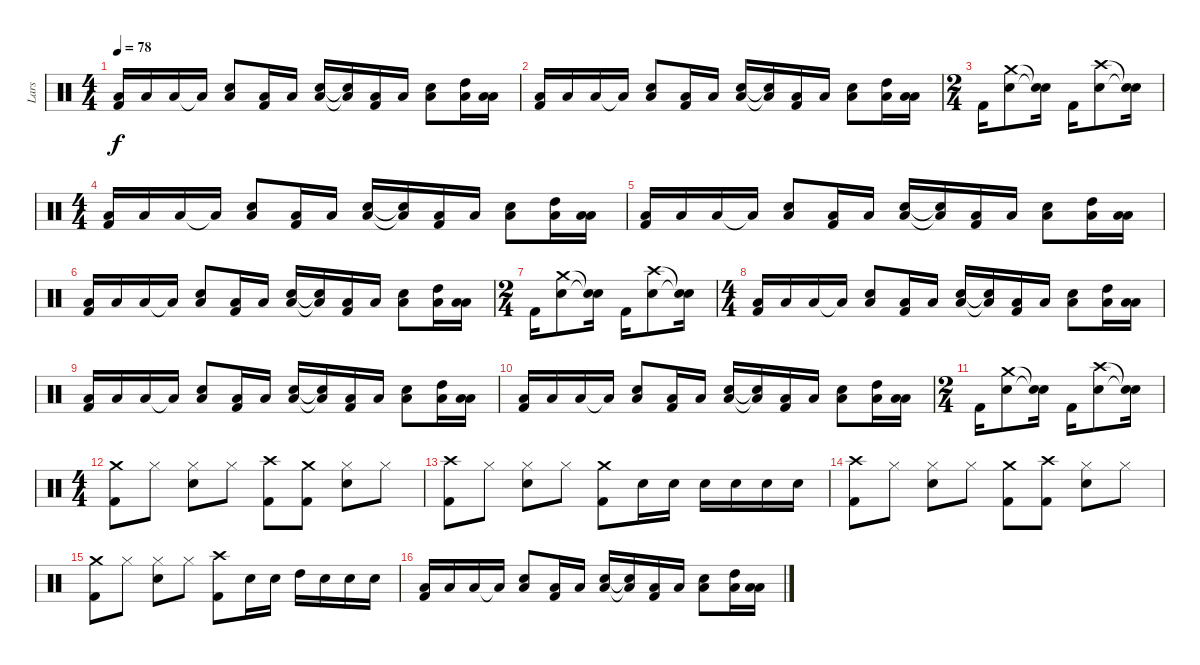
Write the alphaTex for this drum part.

\track ("Lars" "Lars") {instrument percussion}
\staff {score}
\articulation defaults
\ts (4 4)
\tempo 78
\clef neutral
\ks c
("Low Floor Tom (hit)" "Kick (hit) 2").16{dy f} "Low Floor Tom (hit)".16 "Low Floor Tom (hit)".16 "Low Floor Tom (hit)"{t}.16 ("Low Floor Tom (hit)" "Snare (hit) 2").8 ("Low Floor Tom (hit)" "Kick (hit) 2").16 "Low Floor Tom (hit)".16 ("Low Floor Tom (hit)" "Snare (hit) 2").16 ("Low Floor Tom (hit)"{t} "Snare (hit)"{t}).16 ("Low Floor Tom (hit)" "Kick (hit) 2").16 "Low Floor Tom (hit)".16 ("Low Floor Tom (hit)" "Snare (hit) 2").8 ("Low Floor Tom (hit)" "High Tom (hit)").16 ("Low Floor Tom (hit)" "Low Tom (hit)").16 |
("Low Floor Tom (hit)" "Kick (hit) 2").16 "Low Floor Tom (hit)".16 "Low Floor Tom (hit)".16 "Low Floor Tom (hit)"{t}.16 ("Low Floor Tom (hit)" "Snare (hit) 2").8 ("Low Floor Tom (hit)" "Kick (hit) 2").16 "Low Floor Tom (hit)".16 ("Low Floor Tom (hit)" "Snare (hit) 2").16 ("Low Floor Tom (hit)"{t} "Snare (hit)"{t}).16 ("Low Floor Tom (hit)" "Kick (hit) 2").16 "Low Floor Tom (hit)".16 ("Low Floor Tom (hit)" "Snare (hit) 2").8 ("Low Floor Tom (hit)" "High Tom (hit)").16 ("Low Floor Tom (hit)" "Low Tom (hit)").16 |
\ts (2 4)
"Kick (hit) 2".16 ("Crash medium (hit)" "Snare (hit) 2").8 ("Snare (hit)"{t} "Snare (hit)"{t}).16 "Kick (hit) 2".16 ("Crash high (hit)" "Snare (hit) 2").8 ("Snare (hit)"{t} "Snare (hit)"{t}).16 |
\ts (4 4)
("Low Floor Tom (hit)" "Kick (hit) 2").16 "Low Floor Tom (hit)".16 "Low Floor Tom (hit)".16 "Low Floor Tom (hit)"{t}.16 ("Low Floor Tom (hit)" "Snare (hit) 2").8 ("Low Floor Tom (hit)" "Kick (hit) 2").16 "Low Floor Tom (hit)".16 ("Low Floor Tom (hit)" "Snare (hit) 2").16 ("Low Floor Tom (hit)"{t} "Snare (hit)"{t}).16 ("Low Floor Tom (hit)" "Kick (hit) 2").16 "Low Floor Tom (hit)".16 ("Low Floor Tom (hit)" "Snare (hit) 2").8 ("Low Floor Tom (hit)" "High Tom (hit)").16 ("Low Floor Tom (hit)" "Low Tom (hit)").16 |
("Low Floor Tom (hit)" "Kick (hit) 2").16 "Low Floor Tom (hit)".16 "Low Floor Tom (hit)".16 "Low Floor Tom (hit)"{t}.16 ("Low Floor Tom (hit)" "Snare (hit) 2").8 ("Low Floor Tom (hit)" "Kick (hit) 2").16 "Low Floor Tom (hit)".16 ("Low Floor Tom (hit)" "Snare (hit) 2").16 ("Low Floor Tom (hit)"{t} "Snare (hit)"{t}).16 ("Low Floor Tom (hit)" "Kick (hit) 2").16 "Low Floor Tom (hit)".16 ("Low Floor Tom (hit)" "Snare (hit) 2").8 ("Low Floor Tom (hit)" "High Tom (hit)").16 ("Low Floor Tom (hit)" "Low Tom (hit)").16 |
("Low Floor Tom (hit)" "Kick (hit) 2").16 "Low Floor Tom (hit)".16 "Low Floor Tom (hit)".16 "Low Floor Tom (hit)"{t}.16 ("Low Floor Tom (hit)" "Snare (hit) 2").8 ("Low Floor Tom (hit)" "Kick (hit) 2").16 "Low Floor Tom (hit)".16 ("Low Floor Tom (hit)" "Snare (hit) 2").16 ("Low Floor Tom (hit)"{t} "Snare (hit)"{t}).16 ("Low Floor Tom (hit)" "Kick (hit) 2").16 "Low Floor Tom (hit)".16 ("Low Floor Tom (hit)" "Snare (hit) 2").8 ("Low Floor Tom (hit)" "High Tom (hit)").16 ("Low Floor Tom (hit)" "Low Tom (hit)").16 |
\ts (2 4)
"Kick (hit) 2".16 ("Crash medium (hit)" "Snare (hit) 2").8 ("Snare (hit)"{t} "Snare (hit)"{t}).16 "Kick (hit) 2".16 ("Crash high (hit)" "Snare (hit) 2").8 ("Snare (hit)"{t} "Snare (hit)"{t}).16 |
\ts (4 4)
("Low Floor Tom (hit)" "Kick (hit) 2").16 "Low Floor Tom (hit)".16 "Low Floor Tom (hit)".16 "Low Floor Tom (hit)"{t}.16 ("Low Floor Tom (hit)" "Snare (hit) 2").8 ("Low Floor Tom (hit)" "Kick (hit) 2").16 "Low Floor Tom (hit)".16 ("Low Floor Tom (hit)" "Snare (hit) 2").16 ("Low Floor Tom (hit)"{t} "Snare (hit)"{t}).16 ("Low Floor Tom (hit)" "Kick (hit) 2").16 "Low Floor Tom (hit)".16 ("Low Floor Tom (hit)" "Snare (hit) 2").8 ("Low Floor Tom (hit)" "High Tom (hit)").16 ("Low Floor Tom (hit)" "Low Tom (hit)").16 |
("Low Floor Tom (hit)" "Kick (hit) 2").16 "Low Floor Tom (hit)".16 "Low Floor Tom (hit)".16 "Low Floor Tom (hit)"{t}.16 ("Low Floor Tom (hit)" "Snare (hit) 2").8 ("Low Floor Tom (hit)" "Kick (hit) 2").16 "Low Floor Tom (hit)".16 ("Low Floor Tom (hit)" "Snare (hit) 2").16 ("Low Floor Tom (hit)"{t} "Snare (hit)"{t}).16 ("Low Floor Tom (hit)" "Kick (hit) 2").16 "Low Floor Tom (hit)".16 ("Low Floor Tom (hit)" "Snare (hit) 2").8 ("Low Floor Tom (hit)" "High Tom (hit)").16 ("Low Floor Tom (hit)" "Low Tom (hit)").16 |
("Low Floor Tom (hit)" "Kick (hit) 2").16 "Low Floor Tom (hit)".16 "Low Floor Tom (hit)".16 "Low Floor Tom (hit)"{t}.16 ("Low Floor Tom (hit)" "Snare (hit) 2").8 ("Low Floor Tom (hit)" "Kick (hit) 2").16 "Low Floor Tom (hit)".16 ("Low Floor Tom (hit)" "Snare (hit) 2").16 ("Low Floor Tom (hit)"{t} "Snare (hit)"{t}).16 ("Low Floor Tom (hit)" "Kick (hit) 2").16 "Low Floor Tom (hit)".16 ("Low Floor Tom (hit)" "Snare (hit) 2").8 ("Low Floor Tom (hit)" "High Tom (hit)").16 ("Low Floor Tom (hit)" "Low Tom (hit)").16 |
\ts (2 4)
"Kick (hit) 2".16 ("Crash medium (hit)" "Snare (hit) 2").8 ("Snare (hit)"{t} "Snare (hit)"{t}).16 "Kick (hit) 2".16 ("Crash high (hit)" "Snare (hit) 2").8 ("Snare (hit)"{t} "Snare (hit)"{t}).16 |
\ts (4 4)
("Crash medium (hit)" "Kick (hit) 2").8 "Hi-Hat (closed)".8 ("Hi-Hat (closed)" "Snare (hit) 2").8 "Hi-Hat (closed)".8 ("Crash high (hit)" "Kick (hit) 2").8 ("Crash medium (hit)" "Kick (hit) 2").8 ("Hi-Hat (closed)" "Snare (hit) 2").8 "Hi-Hat (closed)".8 |
("Crash high (hit)" "Kick (hit) 2").8 "Hi-Hat (closed)".8 ("Hi-Hat (closed)" "Snare (hit) 2").8 "Hi-Hat (closed)".8 ("Crash medium (hit)" "Kick (hit) 2").8 "Snare (hit) 2".16 "Snare (hit) 2".16 "Snare (hit) 2".16 "Snare (hit) 2".16 "Snare (hit) 2".16 "Snare (hit) 2".16 |
("Crash high (hit)" "Kick (hit) 2").8 "Hi-Hat (closed)".8 ("Hi-Hat (closed)" "Snare (hit) 2").8 "Hi-Hat (closed)".8 ("Crash medium (hit)" "Kick (hit) 2").8 ("Crash high (hit)" "Kick (hit) 2").8 ("Hi-Hat (closed)" "Snare (hit) 2").8 "Hi-Hat (closed)".8 |
("Crash medium (hit)" "Kick (hit) 2").8 "Hi-Hat (closed)".8 ("Hi-Hat (closed)" "Snare (hit) 2").8 "Hi-Hat (closed)".8 ("Crash high (hit)" "Kick (hit) 2").8 "Snare (hit) 2".16 "Snare (hit) 2".16 "High Tom (hit)".16 "Snare (hit) 2".16 "Snare (hit) 2".16 "Snare (hit) 2".16 |
("Low Floor Tom (hit)" "Kick (hit) 2").16 "Low Floor Tom (hit)".16 "Low Floor Tom (hit)".16 "Low Floor Tom (hit)"{t}.16 ("Low Floor Tom (hit)" "Snare (hit) 2").8 ("Low Floor Tom (hit)" "Kick (hit) 2").16 "Low Floor Tom (hit)".16 ("Low Floor Tom (hit)" "Snare (hit) 2").16 ("Low Floor Tom (hit)"{t} "Snare (hit)"{t}).16 ("Low Floor Tom (hit)" "Kick (hit) 2").16 "Low Floor Tom (hit)".16 ("Low Floor Tom (hit)" "Snare (hit) 2").8 ("Low Floor Tom (hit)" "High Tom (hit)").16 ("Low Floor Tom (hit)" "Low Tom (hit)").16
